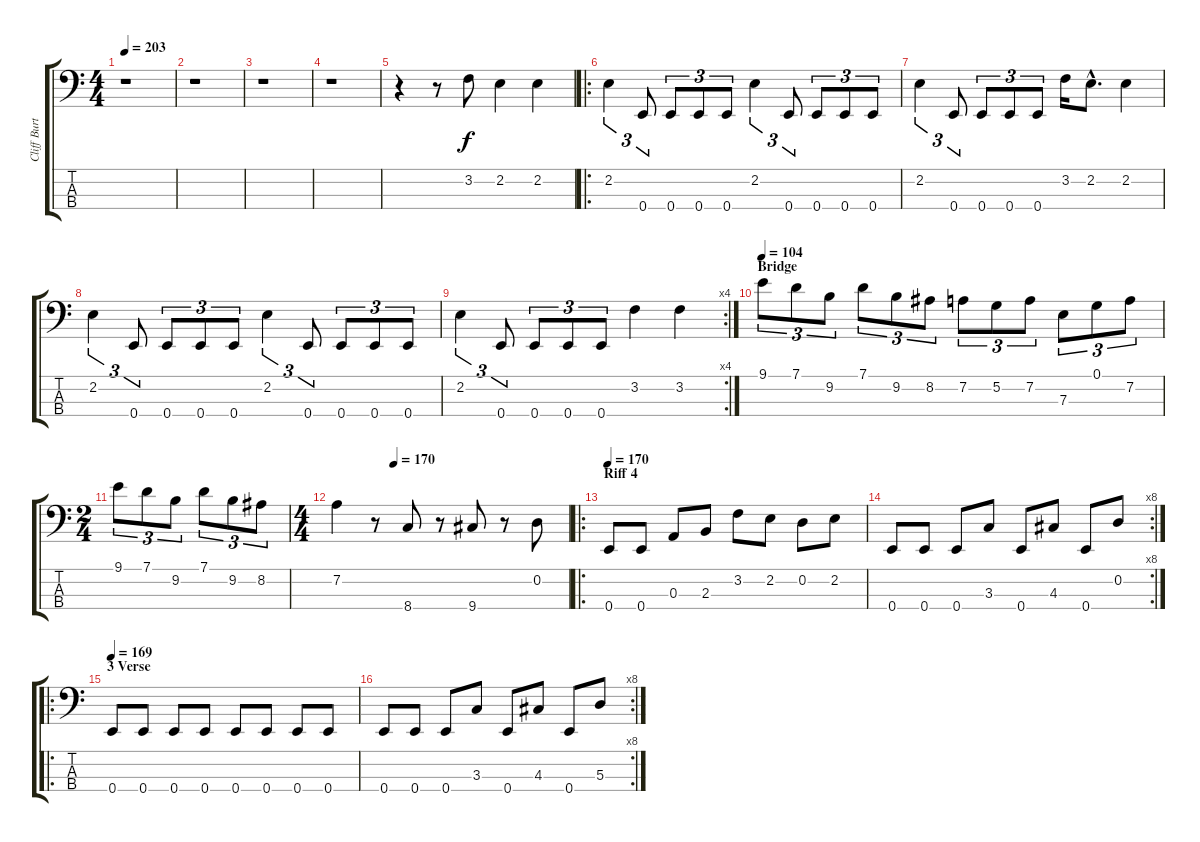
\track ("Cliff Burton (Bass)" "Cliff Burt") {instrument electricbassfinger}
\staff {score tabs}
\tuning (G2 D2 A1 E1) {hide}
\ts (4 4)
\tempo 203
\clef f4
\ks c
r.1{dy f} |
r.1 |
r.1 |
r.1 |
r.4 r.8 3.2.8 2.2.4 2.2.4 |
\ro
2.2.4{tu (3 2)} 0.4.8{tu (3 2)} 0.4.8{tu (3 2)} 0.4.8{tu (3 2)} 0.4.8{tu (3 2)} 2.2.4{tu (3 2)} 0.4.8{tu (3 2)} 0.4.8{tu (3 2)} 0.4.8{tu (3 2)} 0.4.8{tu (3 2)} |
2.2.4{tu (3 2)} 0.4.8{tu (3 2)} 0.4.8{tu (3 2)} 0.4.8{tu (3 2)} 0.4.8{tu (3 2)} 3.2.16 2.2{hac}.8{d} 2.2.4 |
2.2.4{tu (3 2)} 0.4.8{tu (3 2)} 0.4.8{tu (3 2)} 0.4.8{tu (3 2)} 0.4.8{tu (3 2)} 2.2.4{tu (3 2)} 0.4.8{tu (3 2)} 0.4.8{tu (3 2)} 0.4.8{tu (3 2)} 0.4.8{tu (3 2)} |
\rc 4
2.2.4{tu (3 2)} 0.4.8{tu (3 2)} 0.4.8{tu (3 2)} 0.4.8{tu (3 2)} 0.4.8{tu (3 2)} 3.2.4 3.2.4 |
\section ("" "Bridge")
\tempo 104
9.1.8{tu (3 2)} 7.1.8{tu (3 2)} 9.2.8{tu (3 2)} 7.1.8{tu (3 2)} 9.2.8{tu (3 2)} 8.2.8{tu (3 2)} 7.2.8{tu (3 2)} 5.2.8{tu (3 2)} 7.2.8{tu (3 2)} 7.3.8{tu (3 2)} 0.1.8{tu (3 2)} 7.2.8{tu (3 2)} |
\ts (2 4)
9.1.8{tu (3 2)} 7.1.8{tu (3 2)} 9.2.8{tu (3 2)} 7.1.8{tu (3 2)} 9.2.8{tu (3 2)} 8.2.8{tu (3 2)} |
\ts (4 4)
\tempo (170 0.25)
7.2.4 r.8 8.4.8 r.8 9.4.8 r.8 0.2.8 |
\ro
\section ("" "Riff 4")
\tempo 170
0.4.8 0.4.8 0.3.8 2.3.8 3.2.8 2.2.8 0.2.8 2.2.8 |
\rc 8
0.4.8 0.4.8 0.4.8 3.3.8 0.4.8 4.3.8 0.4.8 0.2.8 |
\ro
\section ("" "3 Verse")
\tempo 169
0.4.8 0.4.8 0.4.8 0.4.8 0.4.8 0.4.8 0.4.8 0.4.8 |
\rc 8
0.4.8 0.4.8 0.4.8 3.3.8 0.4.8 4.3.8 0.4.8 5.3.8
